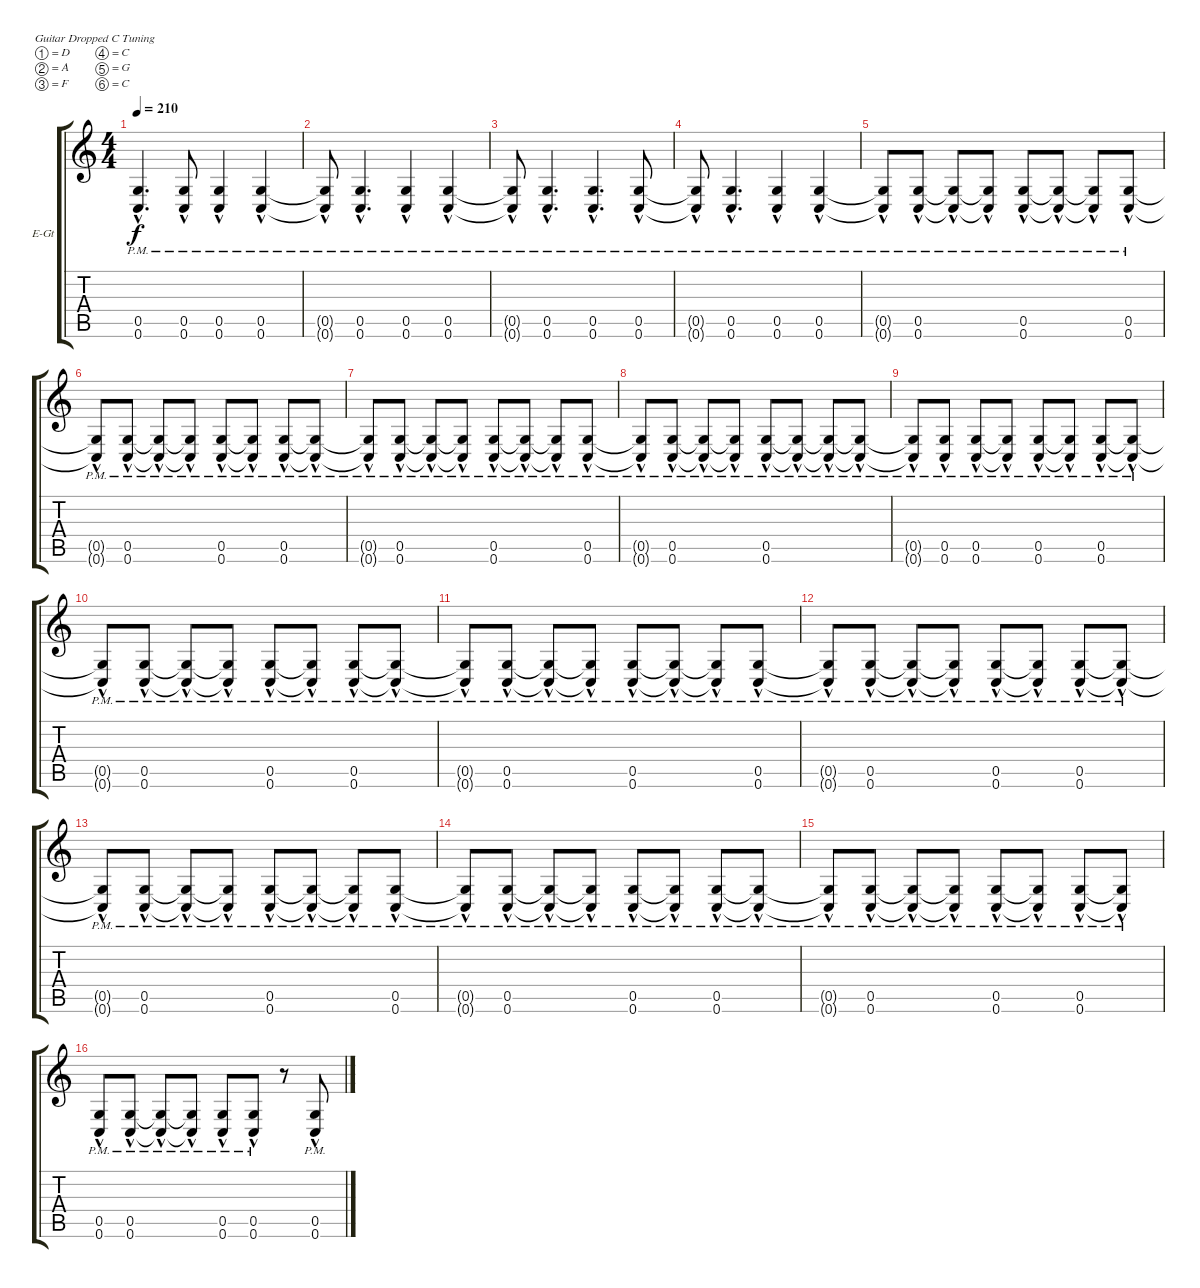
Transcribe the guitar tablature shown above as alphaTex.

\bracketExtendMode groupsimilarinstruments
\firstSystemTrackNameOrientation horizontal
\otherSystemsTrackNameOrientation horizontal
\track ("guitar 3" "E-Gt") {instrument distortionguitar}
\staff {score tabs}
\tuning (D4 A3 F3 C3 G2 C2)
\ts (4 4)
\tempo 210
\clef g2
\scale
0.333333
\ks c
(0.6{hac pm} 0.5{hac pm}).4{d dy f} (0.6{hac pm} 0.5{hac pm}).8 (0.6{hac pm} 0.5{hac pm}).4 (0.6{hac pm} 0.5{hac pm}).4 |
\scale
0.333333 (0.6{hac pm t} 0.5{hac pm t}).8 (0.6{hac pm} 0.5{hac pm}).4{d} (0.6{hac pm} 0.5{hac pm}).4 (0.6{hac pm} 0.5{hac pm}).4 |
\scale
0.333333 (0.6{hac pm t} 0.5{hac pm t}).8 (0.6{hac pm} 0.5{hac pm}).4{d} (0.6{hac pm} 0.5{hac pm}).4{d} (0.6{hac pm} 0.5{hac pm}).8 |
\scale
0.333333 (0.6{hac pm t} 0.5{hac pm t}).8 (0.6{hac pm} 0.5{hac pm}).4{d} (0.6{hac pm} 0.5{hac pm}).4 (0.6{hac pm} 0.5{hac pm}).4 |
\scale
0.333333 (0.6{hac pm t} 0.5{hac pm t}).8 (0.6{hac pm} 0.5{hac pm}).8 (0.6{hac pm t} 0.5{hac pm t}).8 (0.6{hac pm t} 0.5{hac pm t}).8 (0.6{hac pm} 0.5{hac pm}).8 (0.6{hac pm t} 0.5{hac pm t}).8 (0.6{hac pm t} 0.5{hac pm t}).8 (0.6{hac pm} 0.5{hac pm}).8 |
\scale
0.333333 (0.6{hac pm t} 0.5{hac pm t}).8 (0.6{hac pm} 0.5{hac pm}).8 (0.6{hac pm t} 0.5{hac pm t}).8 (0.6{hac pm t} 0.5{hac pm t}).8 (0.6{hac pm} 0.5{hac pm}).8 (0.6{hac pm t} 0.5{hac pm t}).8 (0.6{hac pm} 0.5{hac pm}).8 (0.6{hac pm t} 0.5{hac pm t}).8 |
\scale
0.333333 (0.6{hac pm t} 0.5{hac pm t}).8 (0.6{hac pm} 0.5{hac pm}).8 (0.6{hac pm t} 0.5{hac pm t}).8 (0.6{hac pm t} 0.5{hac pm t}).8 (0.6{hac pm} 0.5{hac pm}).8 (0.6{hac pm t} 0.5{hac pm t}).8 (0.6{hac pm t} 0.5{hac pm t}).8 (0.6{hac pm} 0.5{hac pm}).8 |
\scale
0.333333 (0.6{hac pm t} 0.5{hac pm t}).8 (0.6{hac pm} 0.5{hac pm}).8 (0.6{hac pm t} 0.5{hac pm t}).8 (0.6{hac pm t} 0.5{hac pm t}).8 (0.6{hac pm} 0.5{hac pm}).8 (0.6{hac pm t} 0.5{hac pm t}).8 (0.6{hac pm t} 0.5{hac pm t}).8 (0.6{hac pm t} 0.5{hac pm t}).8 |
\scale
0.333333 (0.6{hac pm t} 0.5{hac pm t}).8 (0.6{hac pm} 0.5{hac pm}).8 (0.6{hac pm} 0.5{hac pm}).8 (0.6{hac pm t} 0.5{hac pm t}).8 (0.6{hac pm} 0.5{hac pm}).8 (0.6{hac pm t} 0.5{hac pm t}).8 (0.6{hac pm} 0.5{hac pm}).8 (0.6{hac pm t} 0.5{hac pm t}).8 |
\scale
0.333333 (0.6{hac pm t} 0.5{hac pm t}).8 (0.6{hac pm} 0.5{hac pm}).8 (0.6{hac pm t} 0.5{hac pm t}).8 (0.6{hac pm t} 0.5{hac pm t}).8 (0.6{hac pm} 0.5{hac pm}).8 (0.6{hac pm t} 0.5{hac pm t}).8 (0.6{hac pm} 0.5{hac pm}).8 (0.6{hac pm t} 0.5{hac pm t}).8 |
\scale
0.333333 (0.6{hac pm t} 0.5{hac pm t}).8 (0.6{hac pm} 0.5{hac pm}).8 (0.6{hac pm t} 0.5{hac pm t}).8 (0.6{hac pm t} 0.5{hac pm t}).8 (0.6{hac pm} 0.5{hac pm}).8 (0.6{hac pm t} 0.5{hac pm t}).8 (0.6{hac pm t} 0.5{hac pm t}).8 (0.6{hac pm} 0.5{hac pm}).8 |
\scale
0.333333 (0.6{hac pm t} 0.5{hac pm t}).8 (0.6{hac pm} 0.5{hac pm}).8 (0.6{hac pm t} 0.5{hac pm t}).8 (0.6{hac pm t} 0.5{hac pm t}).8 (0.6{hac pm} 0.5{hac pm}).8 (0.6{hac pm t} 0.5{hac pm t}).8 (0.6{hac pm} 0.5{hac pm}).8 (0.6{hac pm t} 0.5{hac pm t}).8 |
\scale
0.333333 (0.6{hac pm t} 0.5{hac pm t}).8 (0.6{hac pm} 0.5{hac pm}).8 (0.6{hac pm t} 0.5{hac pm t}).8 (0.6{hac pm t} 0.5{hac pm t}).8 (0.6{hac pm} 0.5{hac pm}).8 (0.6{hac pm t} 0.5{hac pm t}).8 (0.6{hac pm t} 0.5{hac pm t}).8 (0.6{hac pm} 0.5{hac pm}).8 |
\scale
0.333333 (0.6{hac pm t} 0.5{hac pm t}).8 (0.6{hac pm} 0.5{hac pm}).8 (0.6{hac pm t} 0.5{hac pm t}).8 (0.6{hac pm t} 0.5{hac pm t}).8 (0.6{hac pm} 0.5{hac pm}).8 (0.6{hac pm t} 0.5{hac pm t}).8 (0.6{hac pm} 0.5{hac pm}).8 (0.6{hac pm t} 0.5{hac pm t}).8 |
\scale
0.333333 (0.6{hac pm t} 0.5{hac pm t}).8 (0.6{hac pm} 0.5{hac pm}).8 (0.6{hac pm t} 0.5{hac pm t}).8 (0.6{hac pm t} 0.5{hac pm t}).8 (0.6{hac pm} 0.5{hac pm}).8 (0.6{hac pm t} 0.5{hac pm t}).8 (0.6{hac pm} 0.5{hac pm}).8 (0.6{hac pm t} 0.5{hac pm t}).8 |
\scale
0.333333 (0.6{hac pm} 0.5{hac pm}).8 (0.6{hac pm} 0.5{hac pm}).8 (0.6{hac pm t} 0.5{hac pm t}).8 (0.6{hac pm t} 0.5{hac pm t}).8 (0.6{hac pm} 0.5{hac pm}).8 (0.6{hac pm} 0.5{hac pm}).8 r.8 (0.6{hac pm} 0.5{hac pm}).8
